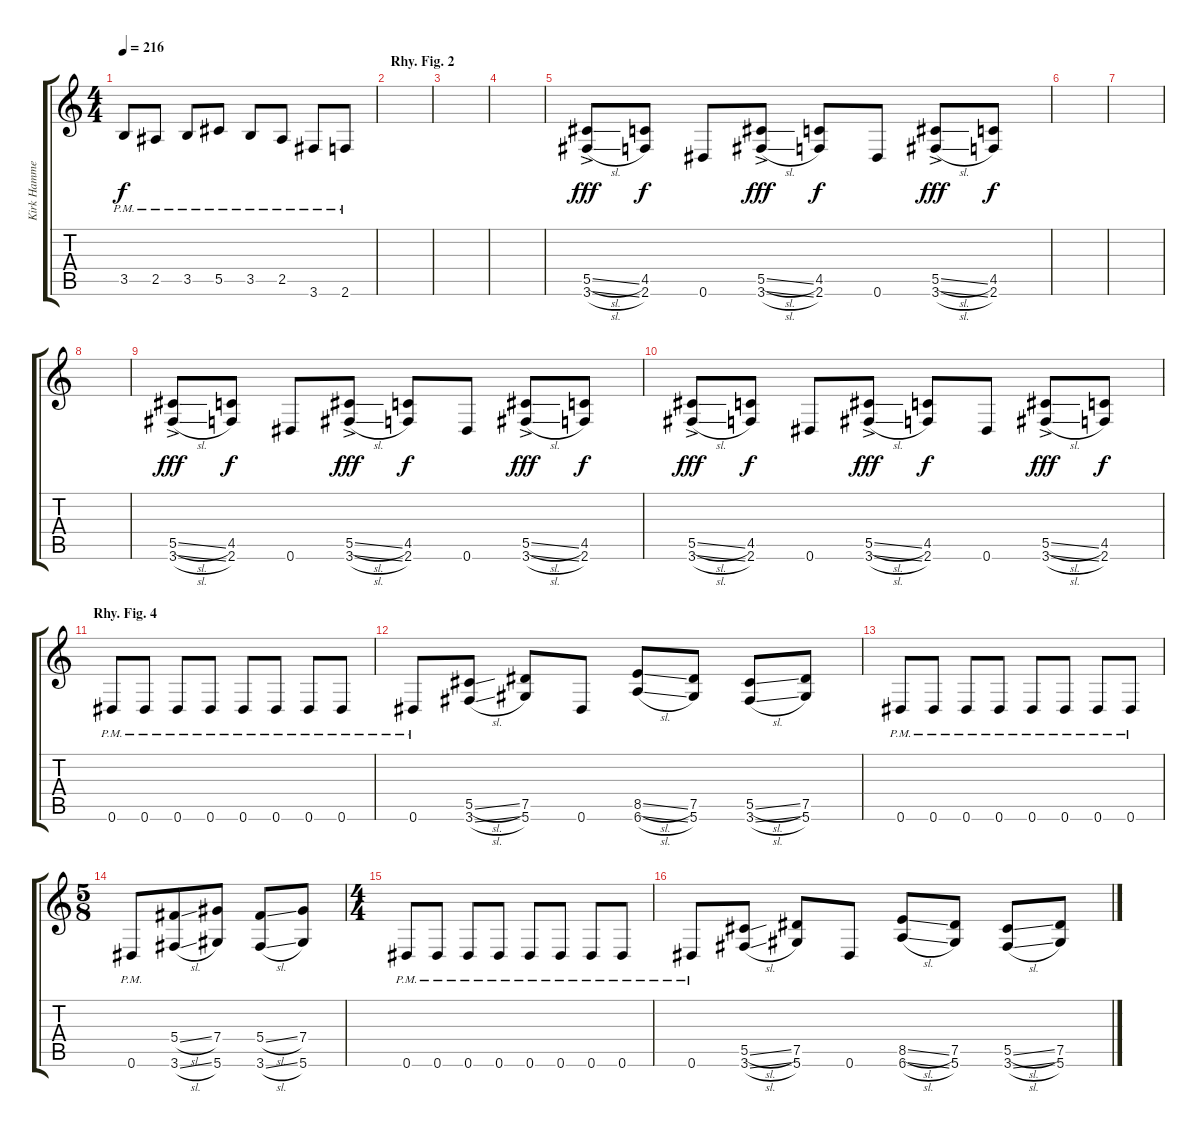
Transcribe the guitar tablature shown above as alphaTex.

\track ("Kirk Hammett (Distortion Guitar)" "Kirk Hamme") {instrument distortionguitar}
\staff {score tabs}
\tuning (Eb4 Bb3 Gb3 Db3 Ab2 Eb2) {hide}
\ts (4 4)
\tempo 216
\clef g2
\ks c
3.5{pm}.8{dy f} 2.5{pm}.8 3.5{pm}.8 5.5{pm}.8 3.5{pm}.8 2.5{pm}.8 3.6{pm}.8 2.6{pm}.8 |
\section ("" "Rhy. Fig. 2")
|
|
|
(5.5{sl ac} 3.6{sl ac}).8{dy fff} (4.5 2.6).8{dy f} 0.6.8 (5.5{sl ac} 3.6{sl ac}).8{dy fff} (4.5 2.6).8{dy f} 0.6.8 (5.5{sl ac} 3.6{sl ac}).8{dy fff} (4.5 2.6).8{dy f} |
|
|
|
(5.5{sl ac} 3.6{sl ac}).8{dy fff} (4.5 2.6).8{dy f} 0.6.8 (5.5{sl ac} 3.6{sl ac}).8{dy fff} (4.5 2.6).8{dy f} 0.6.8 (5.5{sl ac} 3.6{sl ac}).8{dy fff} (4.5 2.6).8{dy f} |
(5.5{sl ac} 3.6{sl ac}).8{dy fff} (4.5 2.6).8{dy f} 0.6.8 (5.5{sl ac} 3.6{sl ac}).8{dy fff} (4.5 2.6).8{dy f} 0.6.8 (5.5{sl ac} 3.6{sl ac}).8{dy fff} (4.5 2.6).8{dy f} |
\section ("" "Rhy. Fig. 4")
0.6{pm}.8 0.6{pm}.8 0.6{pm}.8 0.6{pm}.8 0.6{pm}.8 0.6{pm}.8 0.6{pm}.8 0.6{pm}.8 |
0.6{pm}.8 (5.5{sl} 3.6{sl}).8 (7.5 5.6).8 0.6.8 (8.5{sl} 6.6{sl}).8 (7.5 5.6).8 (5.5{sl} 3.6{sl}).8 (7.5 5.6).8 |
0.6{pm}.8 0.6{pm}.8 0.6{pm}.8 0.6{pm}.8 0.6{pm}.8 0.6{pm}.8 0.6{pm}.8 0.6{pm}.8 |
\ts (5 8)
0.6{pm}.8 (5.4{sl} 3.6{sl}).8 (7.4 5.6).8 (5.4{sl} 3.6{sl}).8 (7.4 5.6).8 |
\ts (4 4)
0.6{pm}.8 0.6{pm}.8 0.6{pm}.8 0.6{pm}.8 0.6{pm}.8 0.6{pm}.8 0.6{pm}.8 0.6{pm}.8 |
0.6{pm}.8 (5.5{sl} 3.6{sl}).8 (7.5 5.6).8 0.6.8 (8.5{sl} 6.6{sl}).8 (7.5 5.6).8 (5.5{sl} 3.6{sl}).8 (7.5 5.6).8
